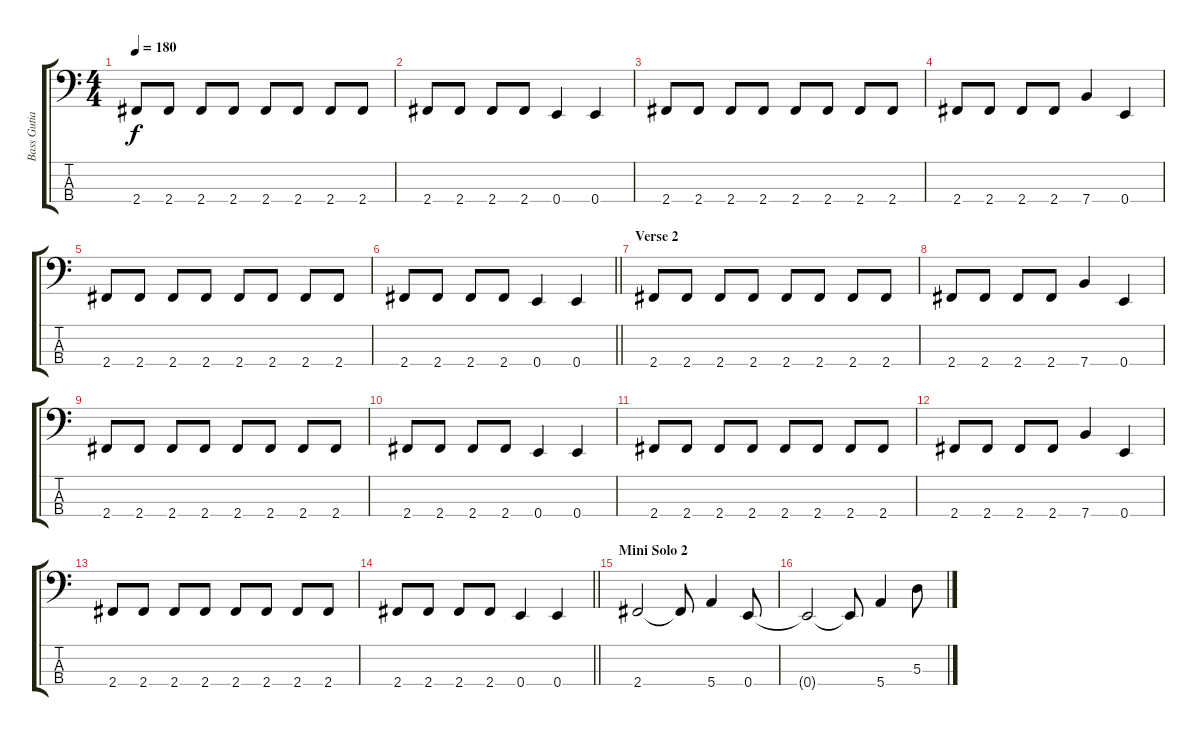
\track ("Bass Gutiar" "Bass Gutia") {instrument electricbassfinger}
\staff {score tabs}
\tuning (G2 D2 A1 E1) {hide}
\ts (4 4)
\tempo 180
\clef f4
\ks c
2.4.8{dy f} 2.4.8 2.4.8 2.4.8 2.4.8 2.4.8 2.4.8 2.4.8 |
2.4.8 2.4.8 2.4.8 2.4.8 0.4.4 0.4.4 |
2.4.8 2.4.8 2.4.8 2.4.8 2.4.8 2.4.8 2.4.8 2.4.8 |
2.4.8 2.4.8 2.4.8 2.4.8 7.4.4 0.4.4 |
2.4.8 2.4.8 2.4.8 2.4.8 2.4.8 2.4.8 2.4.8 2.4.8 |
\barLineRight lightlight
2.4.8 2.4.8 2.4.8 2.4.8 0.4.4 0.4.4 |
\section ("" "Verse 2")
2.4.8 2.4.8 2.4.8 2.4.8 2.4.8 2.4.8 2.4.8 2.4.8 |
2.4.8 2.4.8 2.4.8 2.4.8 7.4.4 0.4.4 |
2.4.8 2.4.8 2.4.8 2.4.8 2.4.8 2.4.8 2.4.8 2.4.8 |
2.4.8 2.4.8 2.4.8 2.4.8 0.4.4 0.4.4 |
2.4.8 2.4.8 2.4.8 2.4.8 2.4.8 2.4.8 2.4.8 2.4.8 |
2.4.8 2.4.8 2.4.8 2.4.8 7.4.4 0.4.4 |
2.4.8 2.4.8 2.4.8 2.4.8 2.4.8 2.4.8 2.4.8 2.4.8 |
\barLineRight lightlight
2.4.8 2.4.8 2.4.8 2.4.8 0.4.4 0.4.4 |
\section ("" "Mini Solo 2")
2.4.2 2.4{t}.8 5.4.4 0.4.8 |
0.4{t}.2 0.4{t}.8 5.4.4 5.3.8
